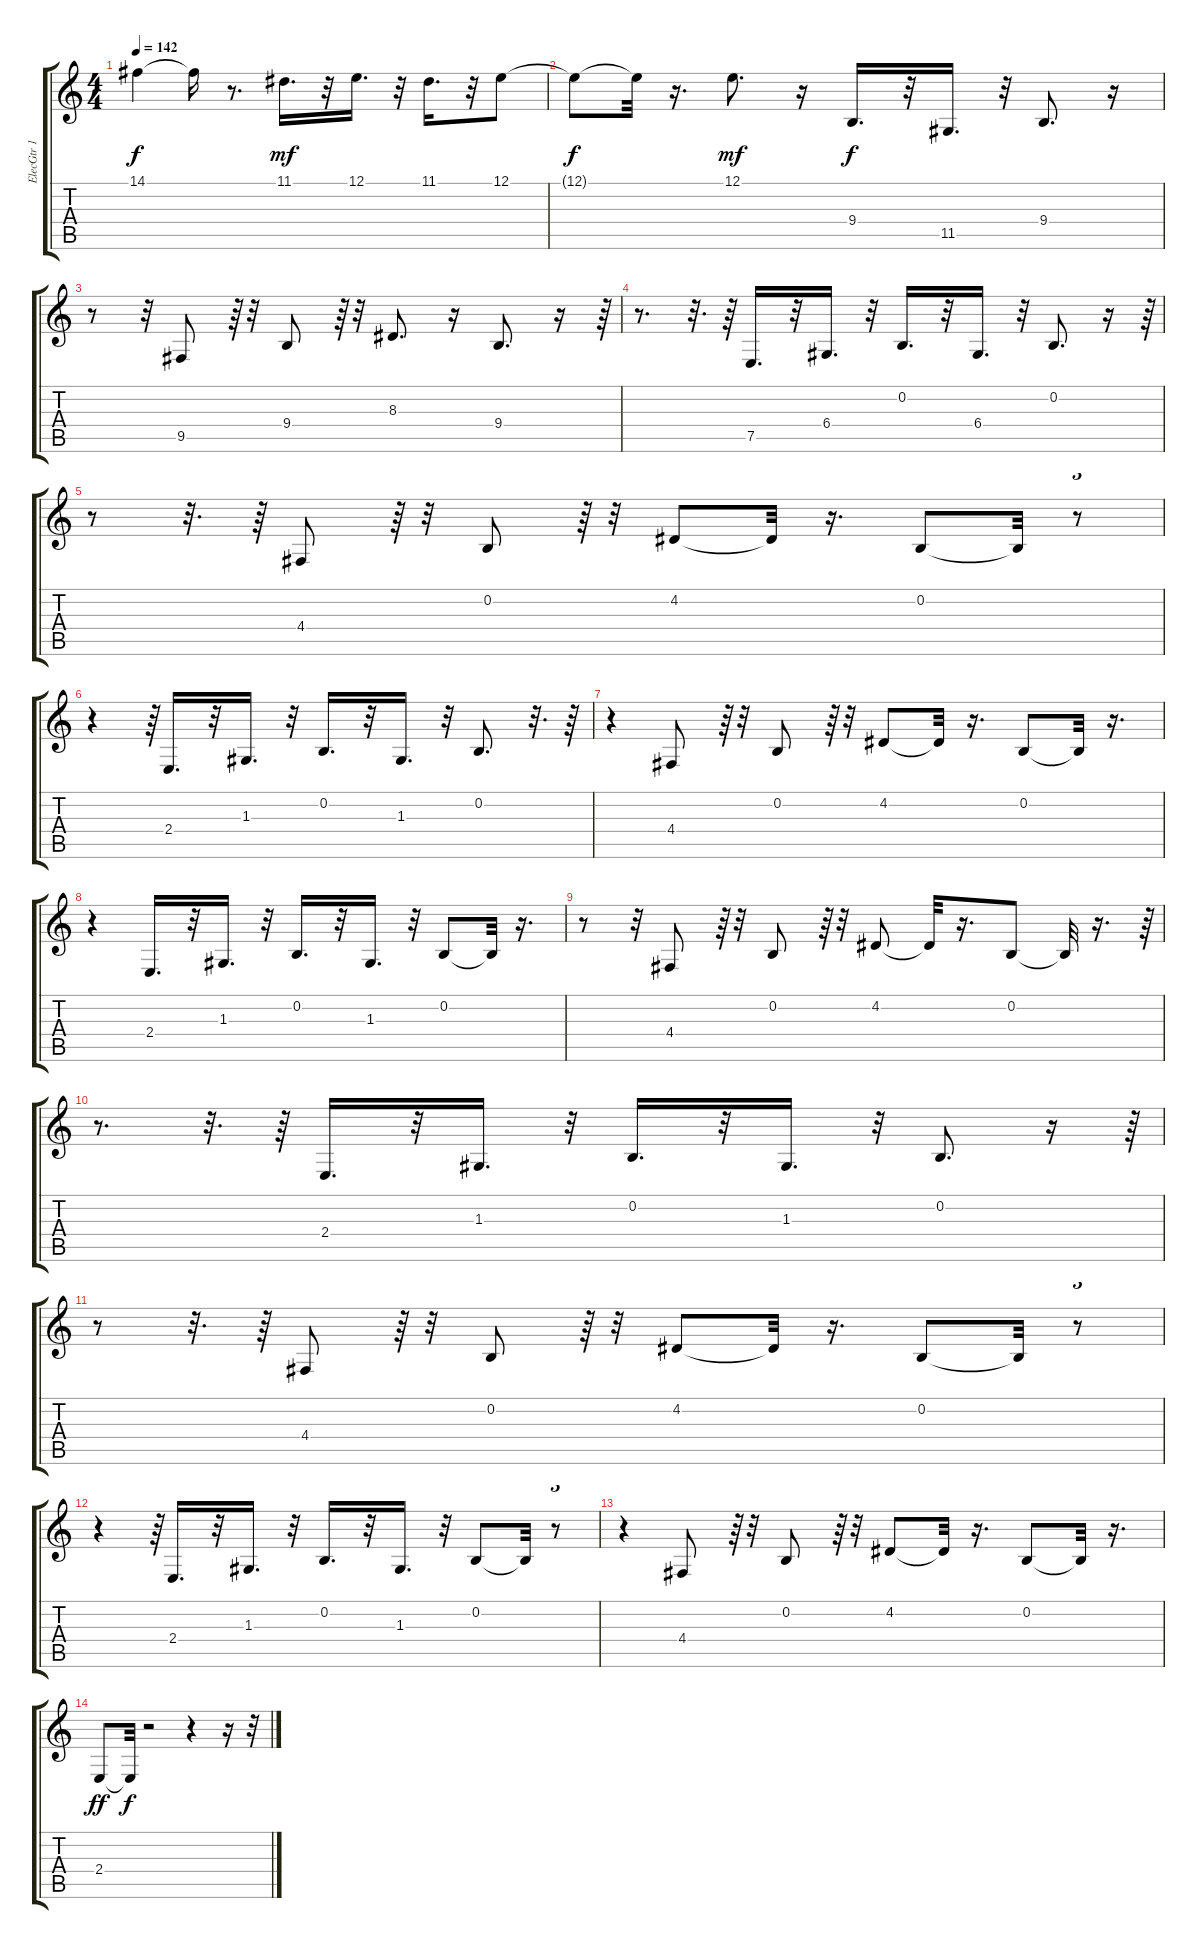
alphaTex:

\track ("ElecGtr 1" "ElecGtr 1") {instrument lead8bassandlead}
\staff {score tabs}
\tuning (E4 B3 G3 D3 A2 E2) {hide}
\ts (4 4)
\tempo 142
\clef g2
\ks c
14.1{t}.4{dy f} 14.1{t}.16 r.8{d} 11.1.16{d dy mf} r.32 12.1.16{d} r.32 11.1.16{d} r.32 12.1.8 |
12.1{t}.8{dy f} 12.1{t}.32 r.16{d} 12.1.8{d dy mf} r.16 9.4.16{d dy f} r.32 11.5.16{d} r.32 9.4.8{d} r.16 |
r.8 r.32 9.5.8 r.64{tu (3 2)} r.32 9.4.8 r.64{tu (3 2)} r.32 8.3.8{d} r.16 9.4.8{d} r.16 r.64{tu (3 2)} |
r.8{d} r.32{d} r.64 7.5.16{d} r.32 6.4.16{d} r.32 0.2.16{d} r.32 6.4.16{d} r.32 0.2.8{d} r.16 r.64{tu (3 2)} |
r.8 r.32{d} r.64 4.4.8 r.64{tu (3 2)} r.32 0.2.8 r.64{tu (3 2)} r.32 4.2.8 4.2{t}.32 r.16{d} 0.2.8 0.2{t}.32 r.8{tu (3 2)} |
r.4 r.64{tu (3 2)} 2.4.16{d} r.32 1.3.16{d} r.32 0.2.16{d} r.32 1.3.16{d} r.32 0.2.8{d} r.32{d} r.64 |
r.4{tu (3 2)} 4.4.8 r.64{tu (3 2)} r.32 0.2.8 r.64{tu (3 2)} r.32 4.2.8 4.2{t}.32 r.16{d} 0.2.8 0.2{t}.32 r.16{d} |
r.4 2.4.16{d} r.32 1.3.16{d} r.32 0.2.16{d} r.32 1.3.16{d} r.32 0.2.8 0.2{t}.32 r.16{d} |
r.8 r.32 4.4.8 r.64{tu (3 2)} r.32 0.2.8 r.64{tu (3 2)} r.32 4.2.8 4.2{t}.32 r.16{d} 0.2.8 0.2{t}.32 r.16{d} r.64{tu (3 2)} |
r.8{d} r.32{d} r.64 2.4.16{d volume 11} r.32 1.3.16{d} r.32 0.2.16{d volume 11} r.32 1.3.16{d volume 11} r.32 0.2.8{d} r.16 r.64{tu (3 2)} |
r.8 r.32{d} r.64 4.4.8{volume 11} r.64{tu (3 2)} r.32 0.2.8{volume 10} r.64{tu (3 2)} r.32 4.2.8{volume 10} 4.2{t}.32 r.16{d} 0.2.8{volume 10} 0.2{t}.32 r.8{tu (3 2)} |
r.4 r.64{tu (3 2)} 2.4.16{d volume 10} r.32 1.3.16{d} r.32 0.2.16{d volume 10} r.32 1.3.16{d volume 10} r.32 0.2.8 0.2{t}.32 r.8{tu (3 2)} |
r.4{tu (3 2)} 4.4.8{volume 9} r.64{tu (3 2)} r.32 0.2.8{volume 9} r.64{tu (3 2)} r.32 4.2.8{volume 9} 4.2{t}.32 r.16{d} 0.2.8{volume 9} 0.2{t}.32 r.16{d} |
2.4.8{dy ff volume 11} 2.4{t}.32{dy f} r.2 r.4 r.16 r.32
